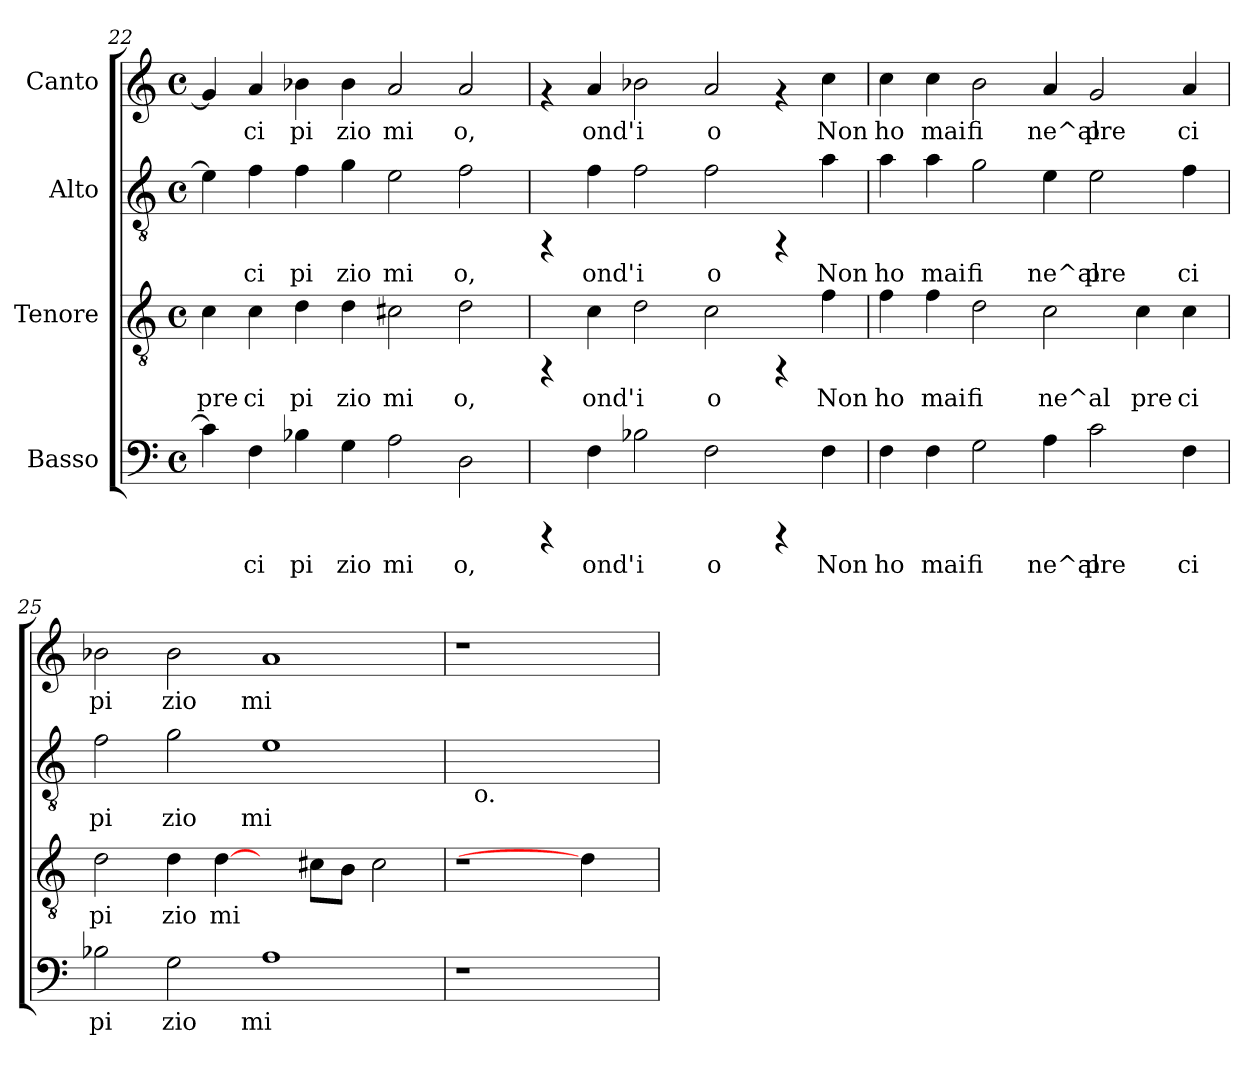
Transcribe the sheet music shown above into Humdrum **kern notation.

**kern	**text	**kern	**text	**kern	**text	**kern	**text
*part4	*part4	*part3	*part3	*part2	*part2	*part1	*part1
*staff4	*staff4	*staff3	*staff3	*staff2	*staff2	*staff1	*staff1
*I"Basso	*	*I"Tenore	*	*I"Alto	*	*I"Canto	*
*clefF4	*	*clefGv2	*	*clefGv2	*	*clefG2	*
*k[]	*	*k[]	*	*k[]	*	*k[]	*
*C:	*	*C:	*	*C:	*	*C:	*
*M4/4	*	*M4/4	*	*M4/4	*	*M4/4	*
*met(c)	*	*met(c)	*	*met(c)	*	*met(c)	*
=22	=22	=22	=22	=22	=22	=22	=22
!	!LO:LY:b:cj	!	!LO:LY:b:cj	!	!LO:LY:b:cj	!	!LO:LY:b:cj
4c\]	.	4c\	pre	4e\]	.	4g/]	.
!	!LO:LY:b:cj	!	!LO:LY:b:cj	!	!LO:LY:b:cj	!	!LO:LY:b:cj
4F\	ci	4c\	ci	4f\	ci	4a/	ci
!	!LO:LY:b:cj	!	!LO:LY:b:cj	!	!LO:LY:b:cj	!	!LO:LY:b:cj
4B-X\	pi	4d\	pi	4f\	pi	4b-X\	pi
!	!LO:LY:b:cj	!	!LO:LY:b:cj	!	!LO:LY:b:cj	!	!LO:LY:b:cj
4G\	zio	4d\	zio	4g\	zio	4b-\	zio
!	!LO:LY:b:cj	!	!LO:LY:b:cj	!	!LO:LY:b:cj	!	!LO:LY:b:cj
2A\	mi	2c#X\	mi	2e\	mi	2a/	mi
!	!LO:LY:b:cj	!	!LO:LY:b:cj	!	!LO:LY:b:cj	!	!LO:LY:b:cj
2D\	o,	2d\	o,	2f\	o,	2a/	o,
=23	=23	=23	=23	=23	=23	=23	=23
4rCCC	.	4rFF	.	4rFF	.	4rf	.
!	!LO:LY:b:cj	!	!LO:LY:b:cj	!	!LO:LY:b:cj	!	!LO:LY:b:cj
4F\	ond'	4c\	ond'	4f\	ond'	4a/	ond'
!	!LO:LY:b:cj	!	!LO:LY:b:cj	!	!LO:LY:b:cj	!	!LO:LY:b:cj
2B-X\	i	2d\	i	2f\	i	2b-X\	i
!	!LO:LY:b:cj	!	!LO:LY:b:cj	!	!LO:LY:b:cj	!	!LO:LY:b:cj
2F\	o	2c\	o	2f\	o	2a/	o
4rCCC	.	4rFF	.	4rFF	.	4rf	.
!	!LO:LY:b:cj	!	!LO:LY:b:cj	!	!LO:LY:b:cj	!	!LO:LY:b:cj
4F\	Non	4f\	Non	4a\	Non	4cc\	Non
=24	=24	=24	=24	=24	=24	=24	=24
!	!LO:LY:b:cj	!	!LO:LY:b:cj	!	!LO:LY:b:cj	!	!LO:LY:b:cj
4F\	ho	4f\	ho	4a\	ho	4cc\	ho
!	!LO:LY:b:cj	!	!LO:LY:b:cj	!	!LO:LY:b:cj	!	!LO:LY:b:cj
4F\	mai	4f\	mai	4a\	mai	4cc\	mai
!	!LO:LY:b:cj	!	!LO:LY:b:cj	!	!LO:LY:b:cj	!	!LO:LY:b:cj
2G\	fi	2d\	fi	2g\	fi	2b\	fi
!	!LO:LY:b:cj	!	!LO:LY:b:cj	!	!LO:LY:b:cj	!	!LO:LY:b:cj
4A\	ne^al	2c\	ne^al	4e\	ne^al	4a/	ne^al
!	!LO:LY:b:cj	!	!	!	!LO:LY:b:cj	!	!LO:LY:b:cj
2c\	pre	.	.	2e\	pre	2g/	pre
!	!	!	!LO:LY:b:cj	!	!	!	!
.	.	4c\	pre	.	.	.	.
!	!LO:LY:b:cj	!	!LO:LY:b:cj	!	!LO:LY:b:cj	!	!LO:LY:b:cj
4F\	ci	4c\	ci	4f\	ci	4a/	ci
=25	=25	=25	=25	=25	=25	=25	=25
!	!LO:LY:b:cj	!	!LO:LY:b:cj	!	!LO:LY:b:cj	!	!LO:LY:b:cj
2B-X\	pi	2d\	pi	2f\	pi	2b-X\	pi
!	!LO:LY:b:cj	!	!LO:LY:b:cj	!	!LO:LY:b:cj	!	!LO:LY:b:cj
2G\	zio	4d\	zio	2g\	zio	2b-\	zio
!	!	!	!LO:LY:b:cj	!	!	!	!
.	.	[4d\	mi	.	.	.	.
!	!LO:LY:b:cj	!	!	!	!LO:LY:b:cj	!	!LO:LY:b:cj
1A	mi	4ryy	.	1e	mi	1a	mi
!	!	!	!LO:LY:b:cj	!	!	!	!
.	.	8c#X\L	.	.	.	.	.
!	!	!	!LO:LY:b:cj	!	!	!	!
.	.	8B\J	.	.	.	.	.
!	!	!	!LO:LY:b:cj	!	!	!	!
.	.	2c#\	.	.	.	.	.
=26	=26	=26	=26	=26	=26	=26	=26
1r	.	1r	.	32.ryy	.	1r	.
!	!	!	!	!LO:TX:b:t=o.	!	!	!
.	.	.	.	1ryy	.	.	.
4ryy	.	4d\]	.	.	.	4ryy	.
.	.	.	.	8ryy	.	.	.
.	.	.	.	16ryy	.	.	.
.	.	.	.	64ryy	.	.	.
=	=	=	=	=	=	=	=
*-	*-	*-	*-	*-	*-	*-	*-
